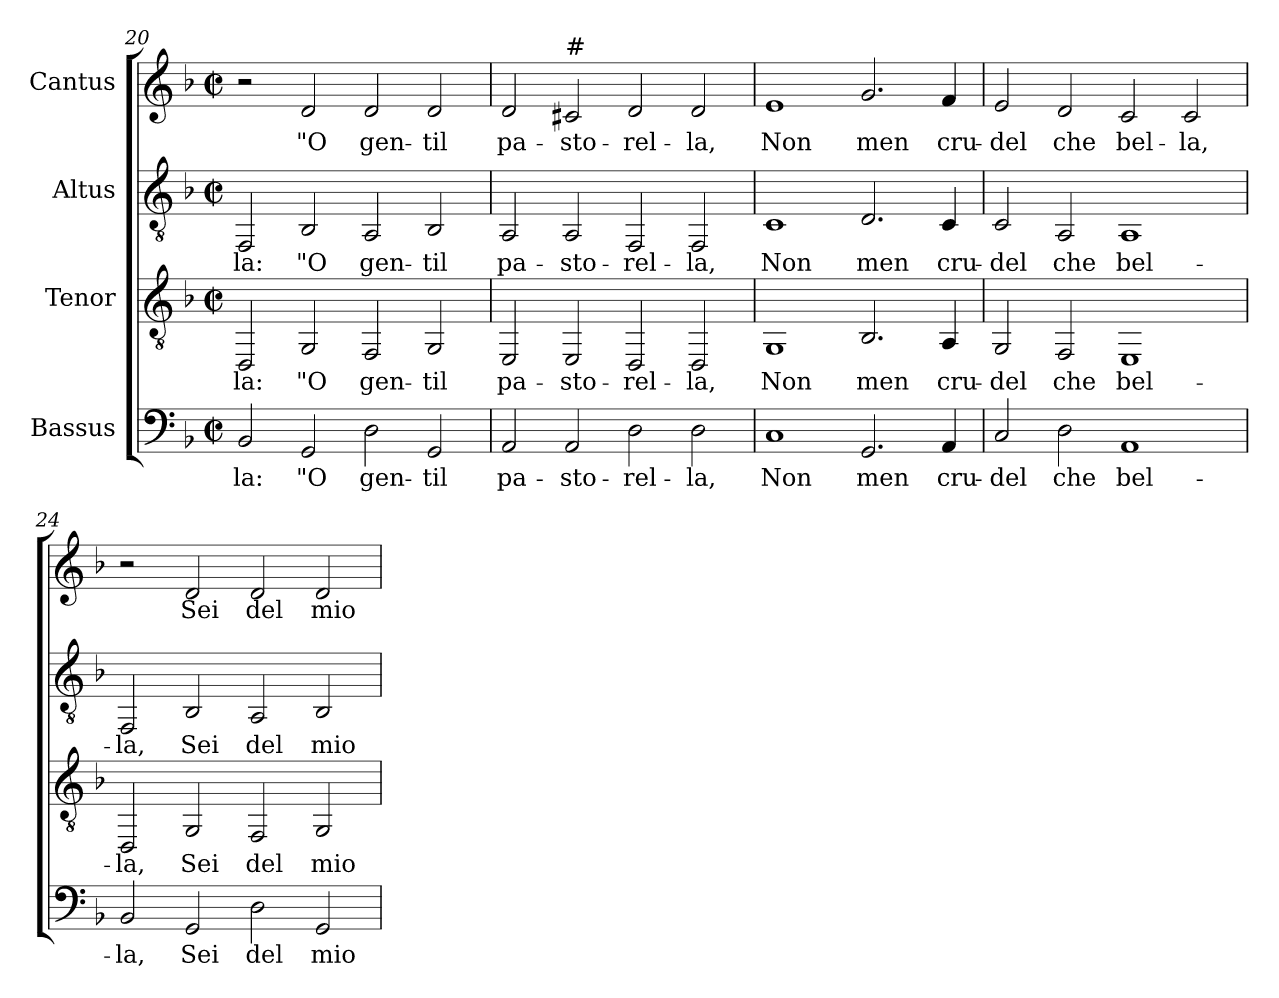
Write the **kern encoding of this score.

**kern	**text	**kern	**text	**kern	**text	**kern	**text
*part4	*part4	*part3	*part3	*part2	*part2	*part1	*part1
*staff4	*staff4	*staff3	*staff3	*staff2	*staff2	*staff1	*staff1
*I"Bassus	*	*I"Tenor	*	*I"Altus	*	*I"Cantus	*
*clefF4	*	*clefGv2	*	*clefGv2	*	*clefG2	*
*k[b-]	*	*k[b-]	*	*k[b-]	*	*k[b-]	*
*F:	*	*F:	*	*F:	*	*F:	*
*M2/2	*	*M2/2	*	*M2/2	*	*M2/2	*
*met(c|)	*	*met(c|)	*	*met(c|)	*	*met(c|)	*
=20	=20	=20	=20	=20	=20	=20	=20
!	!LO:LY:b:color=#000000	!	!	!	!	!	!
!	!	!	!LO:LY:b:color=#000000	!	!	!	!
!	!	!	!	!	!LO:LY:b:color=#000000	!	!
2BB-i/	-la:	2DDi/	-la:	2FFi/	-la:	2r	.
!	!LO:LY:b:color=#000000	!	!	!	!	!	!
!	!	!	!LO:LY:b:color=#000000	!	!	!	!
!	!	!	!	!	!LO:LY:b:color=#000000	!	!
!	!	!	!	!	!	!	!LO:LY:b:color=#000000
2GGi/	"O	2GGi/	"O	2BB-i/	"O	2di/	"O
!	!LO:LY:b:color=#000000	!	!	!	!	!	!
!	!	!	!LO:LY:b:color=#000000	!	!	!	!
!	!	!	!	!	!LO:LY:b:color=#000000	!	!
!	!	!	!	!	!	!	!LO:LY:b:color=#000000
2Di\	gen-	2FFi/	gen-	2AAi/	gen-	2di/	gen-
!	!LO:LY:b:color=#000000	!	!	!	!	!	!
!	!	!	!LO:LY:b:color=#000000	!	!	!	!
!	!	!	!	!	!LO:LY:b:color=#000000	!	!
!	!	!	!	!	!	!	!LO:LY:b:color=#000000
2GGi/	-til	2GGi/	-til	2BB-i/	-til	2di/	-til
=21	=21	=21	=21	=21	=21	=21	=21
!	!LO:LY:b:color=#000000	!	!	!	!	!	!
!	!	!	!LO:LY:b:color=#000000	!	!	!	!
!	!	!	!	!	!LO:LY:b:color=#000000	!	!
!	!	!	!	!	!	!	!LO:LY:b:color=#000000
2AAi/	pa-	2EEi/	pa-	2AAi/	pa-	2di/	pa-
!	!LO:LY:b:color=#000000	!	!	!	!	!	!
!	!	!	!LO:LY:b:color=#000000	!	!	!	!
!	!	!	!	!	!LO:LY:b:color=#000000	!	!
!	!	!	!	!	!	!LO:TX:a:t=#	!
!	!	!	!	!	!	!	!LO:LY:b:color=#000000
2AAi/	-sto-	2EEi/	-sto-	2AAi/	-sto-	2c#i/	-sto-
!	!LO:LY:b:color=#000000	!	!	!	!	!	!
!	!	!	!LO:LY:b:color=#000000	!	!	!	!
!	!	!	!	!	!LO:LY:b:color=#000000	!	!
!	!	!	!	!	!	!	!LO:LY:b:color=#000000
2Di\	-rel-	2DDi/	-rel-	2FFi/	-rel-	2di/	-rel-
!	!LO:LY:b:color=#000000	!	!	!	!	!	!
!	!	!	!LO:LY:b:color=#000000	!	!	!	!
!	!	!	!	!	!LO:LY:b:color=#000000	!	!
!	!	!	!	!	!	!	!LO:LY:b:color=#000000
2Di\	-la,	2DDi/	-la,	2FFi/	-la,	2di/	-la,
!!LO:LB:g=z
=22	=22	=22	=22	=22	=22	=22	=22
!	!LO:LY:b:color=#000000	!	!	!	!	!	!
!	!	!	!LO:LY:b:color=#000000	!	!	!	!
!	!	!	!	!	!LO:LY:b:color=#000000	!	!
!	!	!	!	!	!	!	!LO:LY:b:color=#000000
1Ci	Non	1GGi	Non	1Ci	Non	1ei	Non
!	!LO:LY:b:color=#000000	!	!	!	!	!	!
!	!	!	!LO:LY:b:color=#000000	!	!	!	!
!	!	!	!	!	!LO:LY:b:color=#000000	!	!
!	!	!	!	!	!	!	!LO:LY:b:color=#000000
2.GGi/	men	2.BB-i/	men	2.Di/	men	2.gi/	men
!	!LO:LY:b:color=#000000	!	!	!	!	!	!
!	!	!	!LO:LY:b:color=#000000	!	!	!	!
!	!	!	!	!	!LO:LY:b:color=#000000	!	!
!	!	!	!	!	!	!	!LO:LY:b:color=#000000
4AAi/	cru-	4AAi/	cru-	4Ci/	cru-	4fi/	cru-
=23	=23	=23	=23	=23	=23	=23	=23
!	!LO:LY:b:color=#000000	!	!	!	!	!	!
!	!	!	!LO:LY:b:color=#000000	!	!	!	!
!	!	!	!	!	!LO:LY:b:color=#000000	!	!
!	!	!	!	!	!	!	!LO:LY:b:color=#000000
2Ci/	-del	2GGi/	-del	2Ci/	-del	2ei/	-del
!	!LO:LY:b:color=#000000	!	!	!	!	!	!
!	!	!	!LO:LY:b:color=#000000	!	!	!	!
!	!	!	!	!	!LO:LY:b:color=#000000	!	!
!	!	!	!	!	!	!	!LO:LY:b:color=#000000
2Di\	che	2FFi/	che	2AAi/	che	2di/	che
!	!LO:LY:b:color=#000000	!	!	!	!	!	!
!	!	!	!LO:LY:b:color=#000000	!	!	!	!
!	!	!	!	!	!LO:LY:b:color=#000000	!	!
!	!	!	!	!	!	!	!LO:LY:b:color=#000000
1AAi	bel-	1EEi	bel-	1AAi	bel-	2ci/	bel-
!	!	!	!	!	!	!	!LO:LY:b:color=#000000
.	.	.	.	.	.	2ci/	-la,
=24	=24	=24	=24	=24	=24	=24	=24
!	!LO:LY:b:color=#000000	!	!	!	!	!	!
!	!	!	!LO:LY:b:color=#000000	!	!	!	!
!	!	!	!	!	!LO:LY:b:color=#000000	!	!
2BB-i/	-la,	2DDi/	-la,	2FFi/	-la,	2r	.
!	!LO:LY:b:color=#000000	!	!	!	!	!	!
!	!	!	!LO:LY:b:color=#000000	!	!	!	!
!	!	!	!	!	!LO:LY:b:color=#000000	!	!
!	!	!	!	!	!	!	!LO:LY:b:color=#000000
2GGi/	Sei	2GGi/	Sei	2BB-i/	Sei	2di/	Sei
!	!LO:LY:b:color=#000000	!	!	!	!	!	!
!	!	!	!LO:LY:b:color=#000000	!	!	!	!
!	!	!	!	!	!LO:LY:b:color=#000000	!	!
!	!	!	!	!	!	!	!LO:LY:b:color=#000000
2Di\	del	2FFi/	del	2AAi/	del	2di/	del
!	!LO:LY:b:color=#000000	!	!	!	!	!	!
!	!	!	!LO:LY:b:color=#000000	!	!	!	!
!	!	!	!	!	!LO:LY:b:color=#000000	!	!
!	!	!	!	!	!	!	!LO:LY:b:color=#000000
2GGi/	mio	2GGi/	mio	2BB-i/	mio	2di/	mio
=	=	=	=	=	=	=	=
*-	*-	*-	*-	*-	*-	*-	*-
